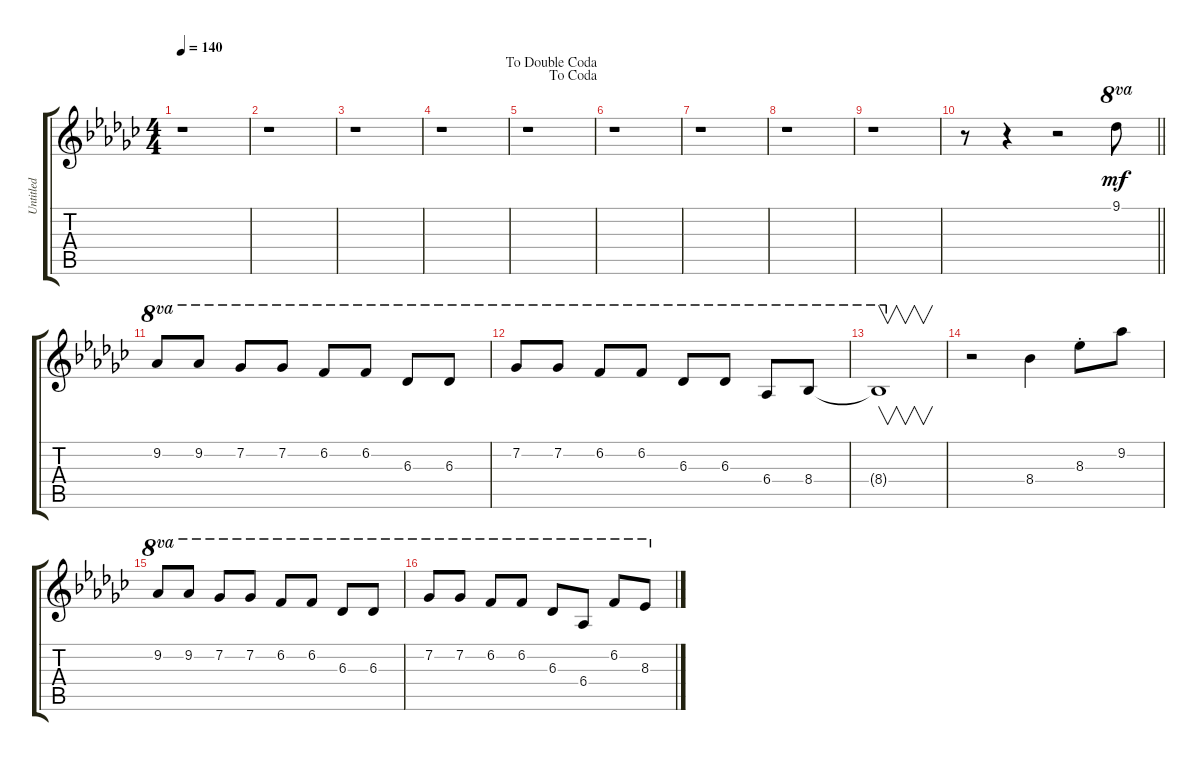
\track ("Untitled" "Untitled") {instrument distortionguitar}
\staff {score tabs}
\tuning (E4 B3 G3 D3 A2 E2) {hide}
\ts (4 4)
\tempo 140
\clef g2
\ks gb
r.1{dy mf} |
r.1 |
r.1 |
r.1 |
\jump dacoda
\jump dadoublecoda
r.1 |
r.1 |
r.1 |
r.1 |
r.1 |
\barLineRight lightlight
r.8 r.4 r.2 9.1.8{ot 8va} |
9.2.8{ot 8va} 9.2.8{ot 8va} 7.2.8{ot 8va} 7.2.8{ot 8va} 6.2.8{ot 8va} 6.2.8{ot 8va} 6.3.8{ot 8va} 6.3.8{ot 8va} |
7.2.8{ot 8va} 7.2.8{ot 8va} 6.2.8{ot 8va} 6.2.8{ot 8va} 6.3.8{ot 8va} 6.3.8{ot 8va} 6.4.8{ot 8va} 8.4.8{ot 8va} |
8.4{t}.1{v ot 8va} |
r.2 8.4.4 8.3{st}.8 9.2.8 |
9.2.8{ot 8va} 9.2.8{ot 8va} 7.2.8{ot 8va} 7.2.8{ot 8va} 6.2.8{ot 8va} 6.2.8{ot 8va} 6.3.8{ot 8va} 6.3.8{ot 8va} |
7.2.8{ot 8va} 7.2.8{ot 8va} 6.2.8{ot 8va} 6.2.8{ot 8va} 6.3.8{ot 8va} 6.4.8{ot 8va} 6.2.8{ot 8va} 8.3.8{ot 8va}
